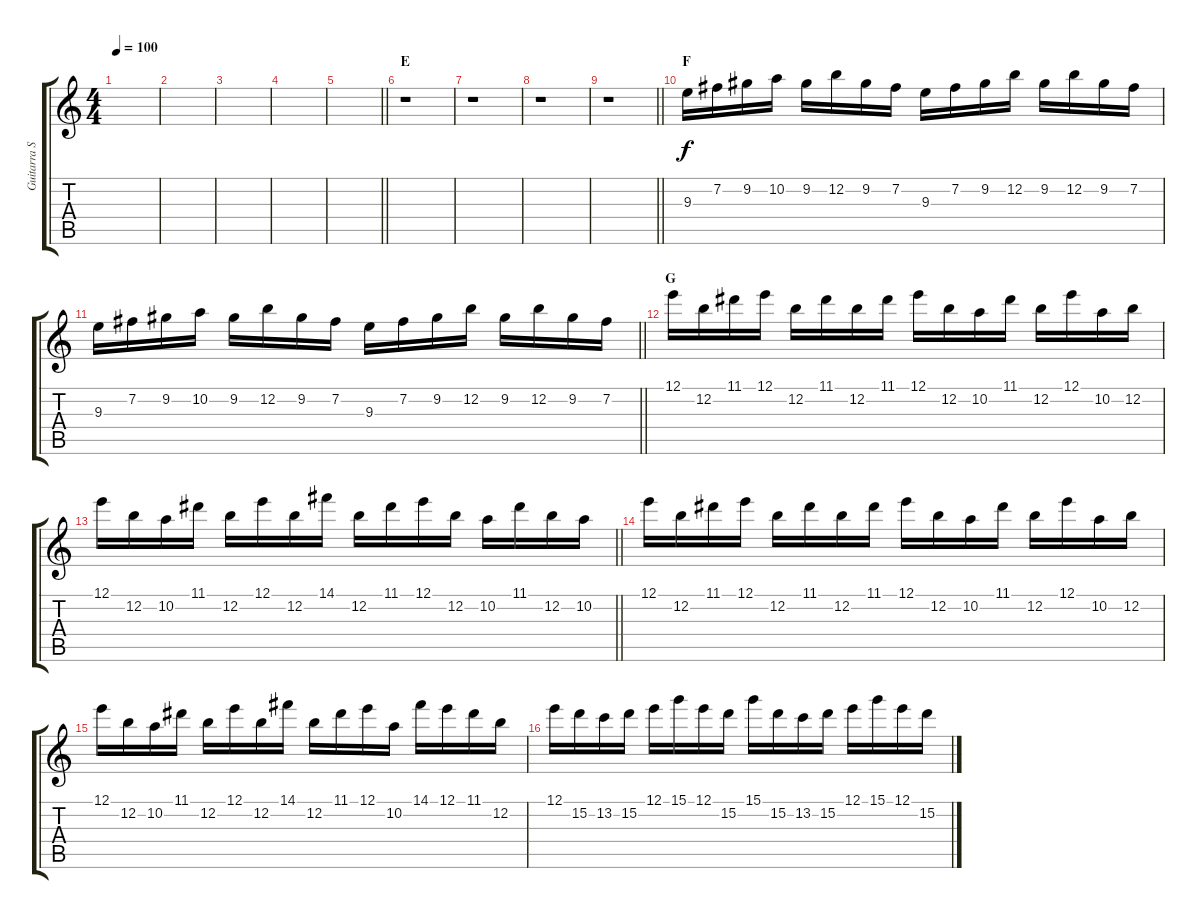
\track ("Guitarra Solista 1" "Guitarra S") {instrument distortionguitar}
\staff {score tabs}
\tuning (E4 B3 G3 D3 A2 E2) {hide}
\ts (4 4)
\tempo 100
\clef g2
\ks c
|
|
|
|
\barLineRight lightlight
|
\section ("" "E")
r.1 |
r.1 |
r.1 |
\barLineRight lightlight
r.1 |
\section ("" "F")
9.3.16 7.2.16 9.2.16 10.2.16 9.2.16 12.2.16 9.2.16 7.2.16 9.3.16 7.2.16 9.2.16 12.2.16 9.2.16 12.2.16 9.2.16 7.2.16 |
\barLineRight lightlight
9.3.16 7.2.16 9.2.16 10.2.16 9.2.16 12.2.16 9.2.16 7.2.16 9.3.16 7.2.16 9.2.16 12.2.16 9.2.16 12.2.16 9.2.16 7.2.16 |
\section ("" "G")
12.1.16 12.2.16 11.1.16 12.1.16 12.2.16 11.1.16 12.2.16 11.1.16 12.1.16 12.2.16 10.2.16 11.1.16 12.2.16 12.1.16 10.2.16 12.2.16 |
\barLineRight lightlight
12.1.16 12.2.16 10.2.16 11.1.16 12.2.16 12.1.16 12.2.16 14.1.16 12.2.16 11.1.16 12.1.16 12.2.16 10.2.16 11.1.16 12.2.16 10.2.16 |
12.1.16 12.2.16 11.1.16 12.1.16 12.2.16 11.1.16 12.2.16 11.1.16 12.1.16 12.2.16 10.2.16 11.1.16 12.2.16 12.1.16 10.2.16 12.2.16 |
12.1.16 12.2.16 10.2.16 11.1.16 12.2.16 12.1.16 12.2.16 14.1.16 12.2.16 11.1.16 12.1.16 10.2.16 14.1.16 12.1.16 11.1.16 12.2.16 |
12.1.16 15.2.16 13.2.16 15.2.16 12.1.16 15.1.16 12.1.16 15.2.16 15.1.16 15.2.16 13.2.16 15.2.16 12.1.16 15.1.16 12.1.16 15.2.16
